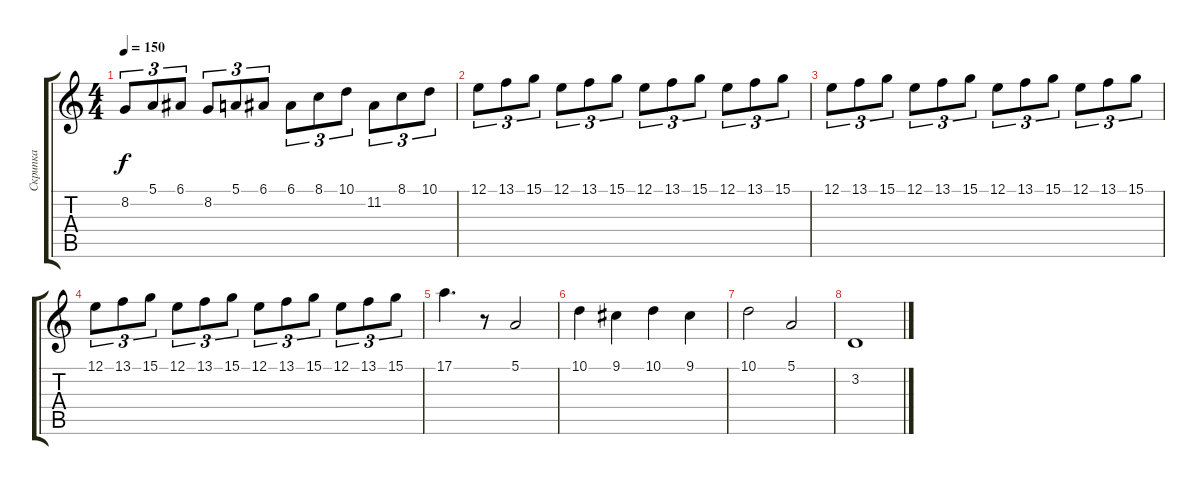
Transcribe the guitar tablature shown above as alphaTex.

\track ("Скрипка" "Скрипка") {instrument stringensemble1}
\staff {score tabs}
\tuning (E4 B3 G3 D3 A2 E2) {hide}
\ts (4 4)
\tempo 150
\clef g2
\ks c
8.2.8{tu (3 2) dy f} 5.1.8{tu (3 2)} 6.1.8{tu (3 2)} 8.2.8{tu (3 2)} 5.1.8{tu (3 2)} 6.1.8{tu (3 2)} 6.1.8{tu (3 2)} 8.1.8{tu (3 2)} 10.1.8{tu (3 2)} 11.2.8{tu (3 2)} 8.1.8{tu (3 2)} 10.1.8{tu (3 2)} |
12.1.8{tu (3 2)} 13.1.8{tu (3 2)} 15.1.8{tu (3 2)} 12.1.8{tu (3 2)} 13.1.8{tu (3 2)} 15.1.8{tu (3 2)} 12.1.8{tu (3 2)} 13.1.8{tu (3 2)} 15.1.8{tu (3 2)} 12.1.8{tu (3 2)} 13.1.8{tu (3 2)} 15.1.8{tu (3 2)} |
12.1.8{tu (3 2)} 13.1.8{tu (3 2)} 15.1.8{tu (3 2)} 12.1.8{tu (3 2)} 13.1.8{tu (3 2)} 15.1.8{tu (3 2)} 12.1.8{tu (3 2)} 13.1.8{tu (3 2)} 15.1.8{tu (3 2)} 12.1.8{tu (3 2)} 13.1.8{tu (3 2)} 15.1.8{tu (3 2)} |
12.1.8{tu (3 2)} 13.1.8{tu (3 2)} 15.1.8{tu (3 2)} 12.1.8{tu (3 2)} 13.1.8{tu (3 2)} 15.1.8{tu (3 2)} 12.1.8{tu (3 2)} 13.1.8{tu (3 2)} 15.1.8{tu (3 2)} 12.1.8{tu (3 2)} 13.1.8{tu (3 2)} 15.1.8{tu (3 2)} |
17.1.4{d} r.8 5.1.2 |
10.1.4 9.1.4 10.1.4 9.1.4 |
10.1.2 5.1.2 |
3.2.1
